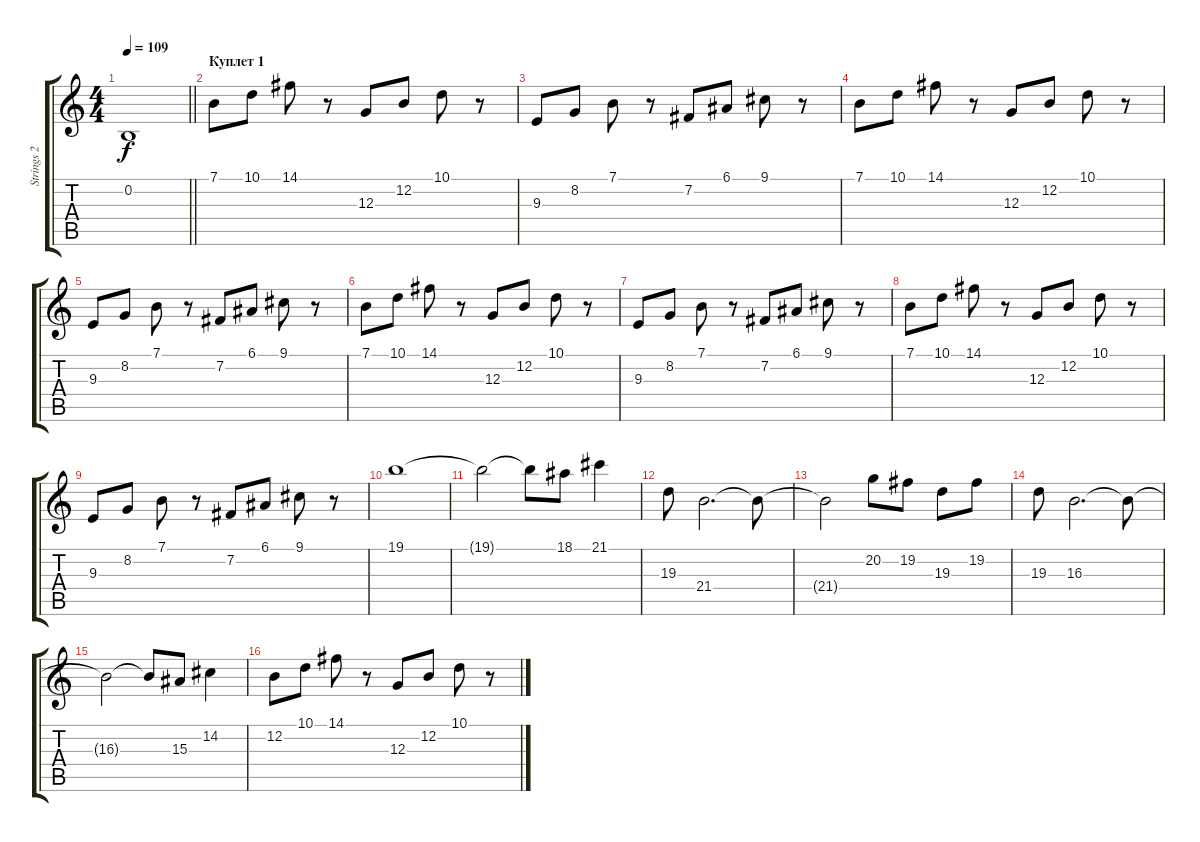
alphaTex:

\track ("Strings 2" "Strings 2") {instrument synthstrings2}
\staff {score tabs}
\tuning (E4 B3 G3 D3 A2 E2) {hide}
\ts (4 4)
\tempo 109
\clef g2
\barLineRight lightlight
\ks c
0.2.1{dy f} |
\section ("" "Куплет 1")
7.1.8 10.1.8 14.1.8 r.8 12.3.8 12.2.8 10.1.8 r.8 |
9.3.8 8.2.8 7.1.8 r.8 7.2.8 6.1.8 9.1.8 r.8 |
7.1.8 10.1.8 14.1.8 r.8 12.3.8 12.2.8 10.1.8 r.8 |
9.3.8 8.2.8 7.1.8 r.8 7.2.8 6.1.8 9.1.8 r.8 |
7.1.8 10.1.8 14.1.8 r.8 12.3.8 12.2.8 10.1.8 r.8 |
9.3.8 8.2.8 7.1.8 r.8 7.2.8 6.1.8 9.1.8 r.8 |
7.1.8 10.1.8 14.1.8 r.8 12.3.8 12.2.8 10.1.8 r.8 |
9.3.8 8.2.8 7.1.8 r.8 7.2.8 6.1.8 9.1.8 r.8 |
19.1.1 |
19.1{t}.2 19.1{t}.8 18.1.8 21.1.4 |
19.3.8 21.4.2{d} 21.4{t}.8 |
21.4{t}.2 20.2.8 19.2.8 19.3.8 19.2.8 |
19.3.8 16.3.2{d} 16.3{t}.8 |
16.3{t}.2 16.3{t}.8 15.3.8 14.2.4 |
12.2.8 10.1.8 14.1.8 r.8 12.3.8 12.2.8 10.1.8 r.8
